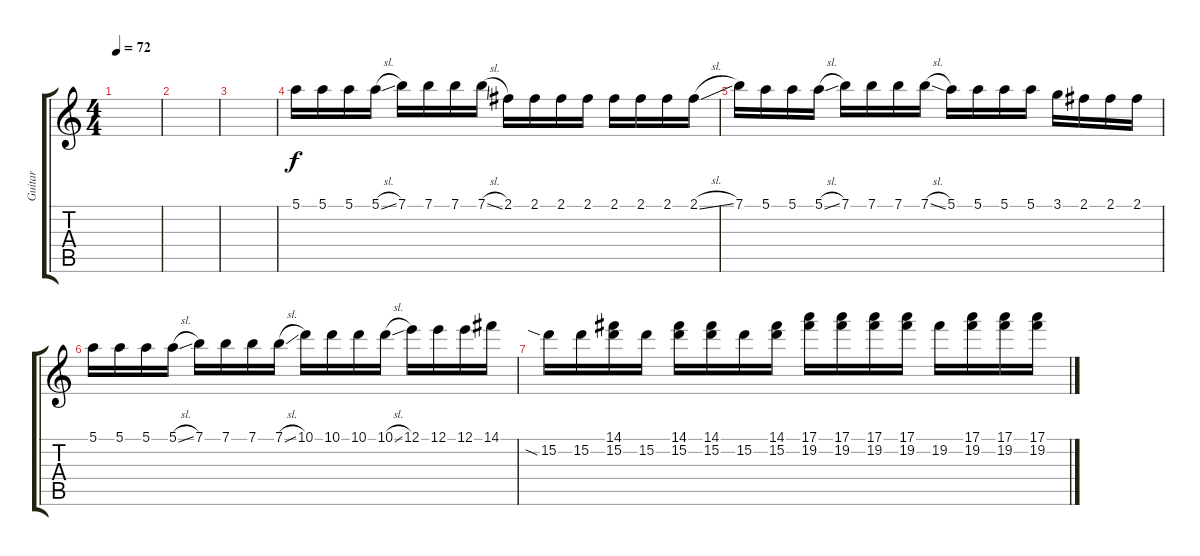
\track ("Guitar" "Guitar") {instrument overdrivenguitar}
\staff {score tabs}
\tuning (E4 B3 G3 D3 A2 E2) {hide}
\ts (4 4)
\tempo 72
\clef g2
\ks c
|
|
|
5.1.16 5.1.16 5.1.16 5.1{sl}.16 7.1.16 7.1.16 7.1.16 7.1{sl}.16 2.1.16 2.1.16 2.1.16 2.1.16 2.1.16 2.1.16 2.1.16 2.1{sl}.16 |
7.1.16 5.1.16 5.1.16 5.1{sl}.16 7.1.16 7.1.16 7.1.16 7.1{sl}.16 5.1.16 5.1.16 5.1.16 5.1.16 3.1.16 2.1.16 2.1.16 2.1.16 |
5.1.16 5.1.16 5.1.16 5.1{sl}.16 7.1.16 7.1.16 7.1.16 7.1{sl}.16 10.1.16 10.1.16 10.1.16 10.1{sl}.16 12.1.16 12.1.16 12.1.16 14.1.16 |
15.2{sia}.16 15.2.16 (14.1 15.2).16 15.2.16 (14.1 15.2).16 (14.1 15.2).16 15.2.16 (14.1 15.2).16 (17.1 19.2).16 (17.1 19.2).16 (17.1 19.2).16 (17.1 19.2).16 19.2.16 (17.1 19.2).16 (17.1 19.2).16 (17.1 19.2).16
